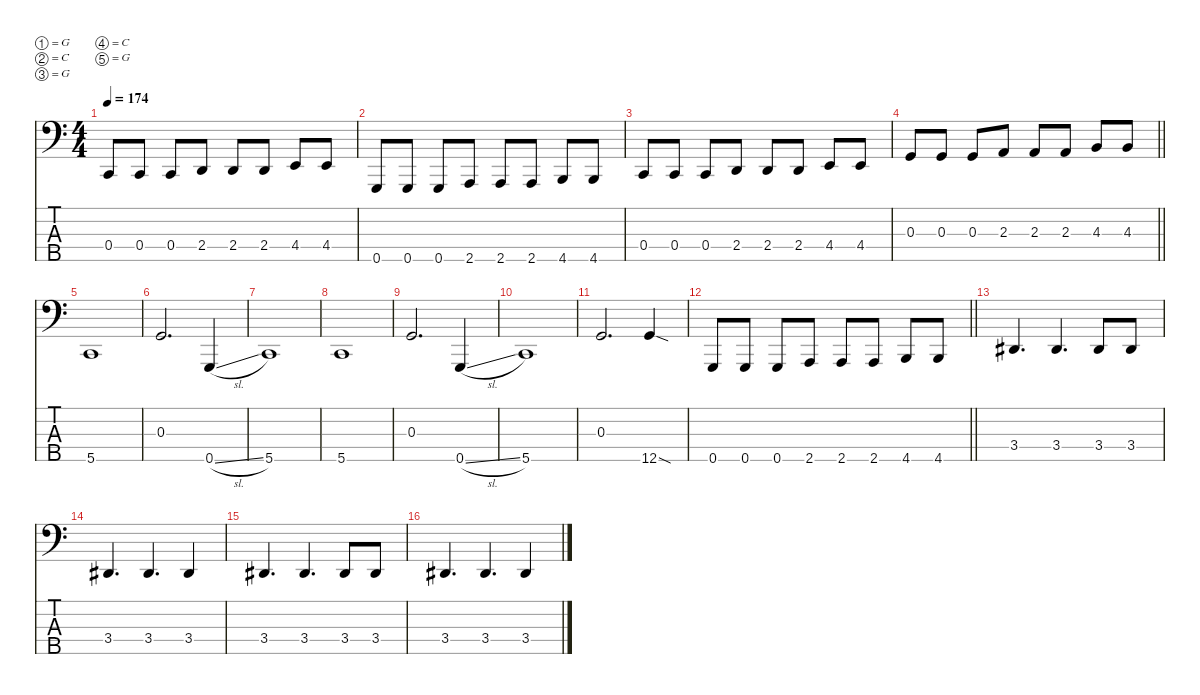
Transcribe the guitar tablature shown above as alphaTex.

\defaultSystemsLayout 4
\hideDynamics
\bracketExtendMode nobrackets
\singleTrackTrackNamePolicy hidden
\multiTrackTrackNamePolicy hidden
\firstSystemTrackNameMode fullname
\firstSystemTrackNameOrientation horizontal
\otherSystemsTrackNameOrientation horizontal
\track ("Bass" "el.bs.") {instrument electricbasspick}
\staff {score tabs}
\tuning (G2 C2 G1 C1 G0)
\ts (4 4)
\tempo 174
\clef f4
\ks c
0.4.8{dy f beam Up} 0.4.8{beam Up} 0.4.8{beam Up} 2.4.8{beam Up} 2.4.8{beam Up} 2.4.8{beam Up} 4.4.8{beam Up} 4.4.8{beam Up} |
0.5.8{beam Up} 0.5.8{beam Up} 0.5.8{beam Up} 2.5.8{beam Up} 2.5.8{beam Up} 2.5.8{beam Up} 4.5.8{beam Up} 4.5.8{beam Up} |
0.4.8{beam Up} 0.4.8{beam Up} 0.4.8{beam Up} 2.4.8{beam Up} 2.4.8{beam Up} 2.4.8{beam Up} 4.4.8{beam Up} 4.4.8{beam Up} |
\barLineRight lightlight
0.3.8{beam Up} 0.3.8{beam Up} 0.3.8{beam Up} 2.3.8{beam Up} 2.3.8{beam Up} 2.3.8{beam Up} 4.3.8{beam Up} 4.3.8{beam Up} |
5.5.1{beam Up} |
0.3.2{d beam Up} 0.5{sl}.4{beam Up} |
5.5.1{beam Up} |
5.5.1{beam Up} |
0.3.2{d beam Up} 0.5{sl}.4{beam Up} |
5.5.1{beam Up} |
0.3.2{d beam Up} 12.5{sod}.4{beam Up} |
\barLineRight lightlight
0.5.8{beam Up} 0.5.8{beam Up} 0.5.8{beam Up} 2.5.8{beam Up} 2.5.8{beam Up} 2.5.8{beam Up} 4.5.8{beam Up} 4.5.8{beam Up} |
3.4{acc #}.4{d beam Up} 3.4{acc #}.4{d beam Up} 3.4{acc #}.8{beam Up} 3.4{acc #}.8{beam Up} |
3.4{acc #}.4{d beam Up} 3.4{acc #}.4{d beam Up} 3.4{acc #}.4{beam Up} |
3.4{acc #}.4{d beam Up} 3.4{acc #}.4{d beam Up} 3.4{acc #}.8{beam Up} 3.4{acc #}.8{beam Up} |
3.4{acc #}.4{d beam Up} 3.4{acc #}.4{d beam Up} 3.4{acc #}.4{beam Up}
